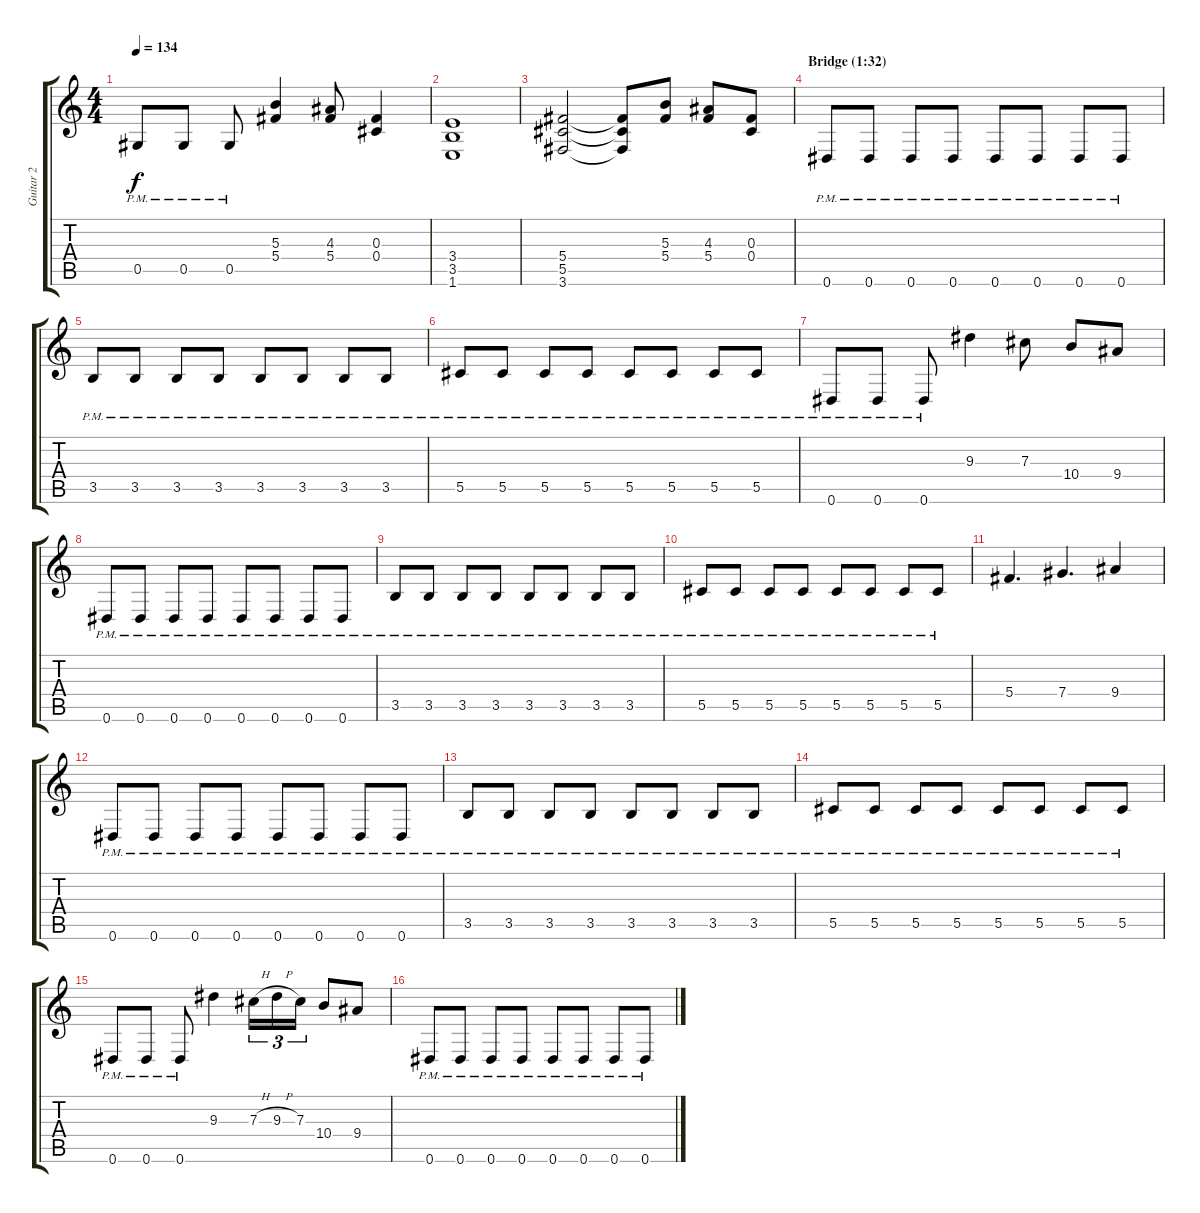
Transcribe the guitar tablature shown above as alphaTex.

\track ("Guitar 2" "Guitar 2") {instrument distortionguitar}
\staff {score tabs}
\tuning (Eb4 Bb3 Gb3 Db3 Ab2 Eb2) {hide}
\ts (4 4)
\tempo 134
\clef g2
\ks c
0.5{pm}.8{dy f} 0.5{pm}.8 0.5{pm}.8 (5.3 5.4).4 (4.3 5.4).8 (0.3 0.4).4 |
(3.4 3.5 1.6).1 |
(5.4 5.5 3.6).2 (5.4{t} 5.5{t} 3.6{t}).8 (5.3 5.4).8 (4.3 5.4).8 (0.3 0.4).8 |
\section ("" "Bridge (1:32)")
0.6{pm}.8 0.6{pm}.8 0.6{pm}.8 0.6{pm}.8 0.6{pm}.8 0.6{pm}.8 0.6{pm}.8 0.6{pm}.8 |
3.5{pm}.8 3.5{pm}.8 3.5{pm}.8 3.5{pm}.8 3.5{pm}.8 3.5{pm}.8 3.5{pm}.8 3.5{pm}.8 |
5.5{pm}.8 5.5{pm}.8 5.5{pm}.8 5.5{pm}.8 5.5{pm}.8 5.5{pm}.8 5.5{pm}.8 5.5{pm}.8 |
0.6{pm}.8 0.6{pm}.8 0.6{pm}.8 9.3.4 7.3.8 10.4.8 9.4.8 |
0.6{pm}.8 0.6{pm}.8 0.6{pm}.8 0.6{pm}.8 0.6{pm}.8 0.6{pm}.8 0.6{pm}.8 0.6{pm}.8 |
3.5{pm}.8 3.5{pm}.8 3.5{pm}.8 3.5{pm}.8 3.5{pm}.8 3.5{pm}.8 3.5{pm}.8 3.5{pm}.8 |
5.5{pm}.8 5.5{pm}.8 5.5{pm}.8 5.5{pm}.8 5.5{pm}.8 5.5{pm}.8 5.5{pm}.8 5.5{pm}.8 |
5.4.4{d} 7.4.4{d} 9.4.4 |
0.6{pm}.8 0.6{pm}.8 0.6{pm}.8 0.6{pm}.8 0.6{pm}.8 0.6{pm}.8 0.6{pm}.8 0.6{pm}.8 |
3.5{pm}.8 3.5{pm}.8 3.5{pm}.8 3.5{pm}.8 3.5{pm}.8 3.5{pm}.8 3.5{pm}.8 3.5{pm}.8 |
5.5{pm}.8 5.5{pm}.8 5.5{pm}.8 5.5{pm}.8 5.5{pm}.8 5.5{pm}.8 5.5{pm}.8 5.5{pm}.8 |
0.6{pm}.8 0.6{pm}.8 0.6{pm}.8 9.3.4 7.3{h}.16{tu (3 2)} 9.3{h}.16{tu (3 2)} 7.3.16{tu (3 2)} 10.4.8 9.4.8 |
0.6{pm}.8 0.6{pm}.8 0.6{pm}.8 0.6{pm}.8 0.6{pm}.8 0.6{pm}.8 0.6{pm}.8 0.6{pm}.8
